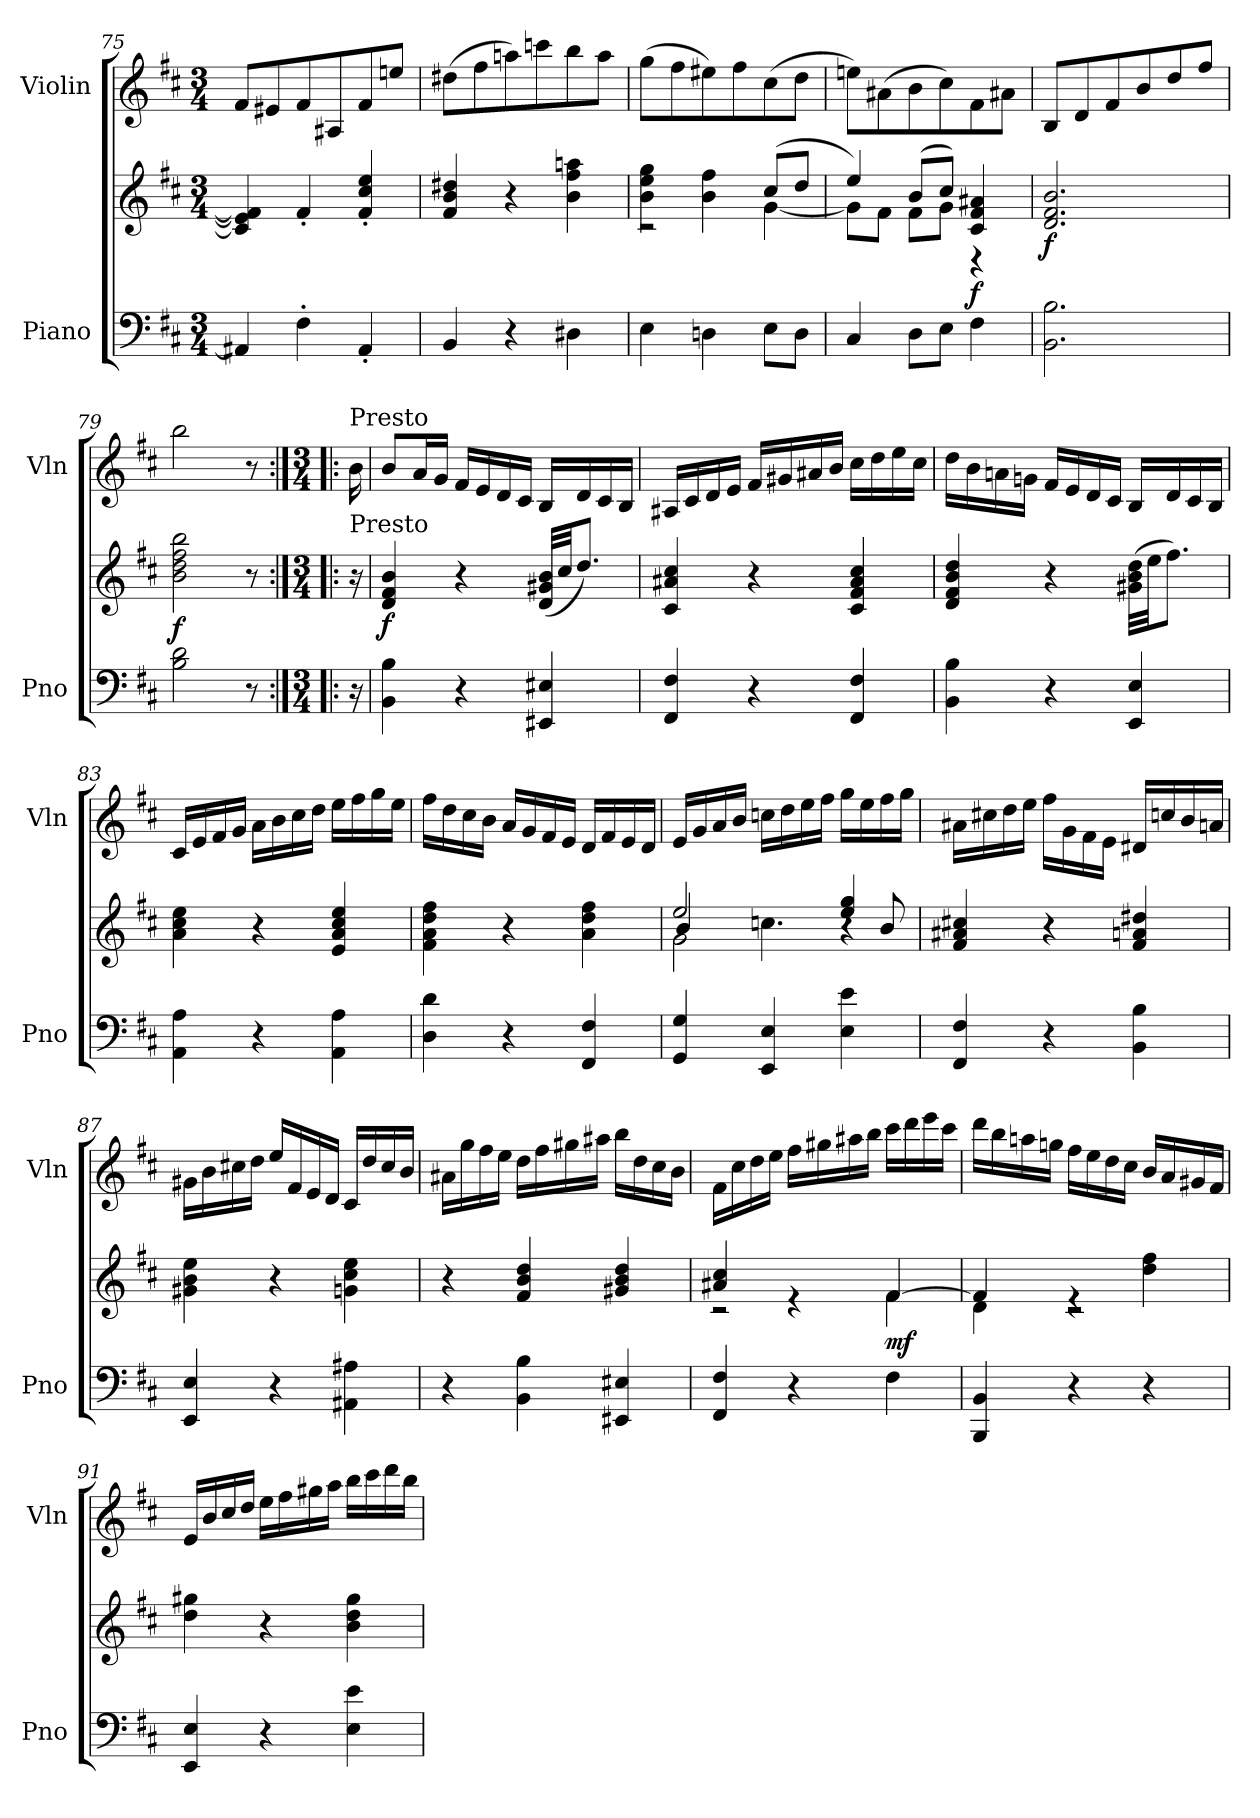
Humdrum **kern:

**kern	**kern	**dynam	**kern
*part2	*part2	*part2	*part1
*staff3	*staff2	*staff2/3	*staff1
*I"Piano	*	*	*I"Violin
*I'Pno	*	*	*I'Vln
!!LO:PB:g=z
*clefF4	*clefG2	*	*clefG2
*k[f#c#]	*k[f#c#]	*	*k[f#c#]
*M3/4	*M3/4	*	*M3/4
=75	=75	=75	=75
4AA#X/]	4c#/] 4e/] 4f#/]	.	8f#/L
.	.	.	8e#X/
4F#'\	4f#'/	.	8f#/
.	.	.	8A#X/
4AA#'/	4f#/' 4cc#/' 4ee/'	.	8f#/
.	.	.	8een/J
=76	=76	=76	=76
4BB/	4f#/ 4b/ 4dd#X/	.	(>8dd#X\L
.	.	.	8ff#\
4r	4r	.	8aan\)
.	.	.	8cccn\
4D#X\	4b\ 4ff#\ 4aan\	.	8bb\
.	.	.	8aa\J
=77	=77	=77	=77
*	*^	*	*
4E\	4b\ 4ee\ 4gg\	2r	.	(>8gg\L
.	.	.	.	8ff#\
4Dn\	4b\ 4ff#\	.	.	8ee#X\)
.	.	.	.	8ff#\
8E\L	(>8cc#/L	[4g\	.	(>8cc#\
8D\J	8dd/J	.	.	8dd\J
=78	=78	=78	=78	=78
4C#/	4ee/)	8g\L]	.	8een\L)
.	.	8f#\J	.	(>8a#X\
8D\L	(>8b/L	8f#\L	.	8b\
8E\J	8cc#/J)	8g\J	.	8cc#\)
!	!	!	!LO:DY:b	!
4F#\	4c#/ 4f#/ 4a#X/	4r	f	8f#\
.	.	.	.	8a#X\J
*	*v	*v	*	*
=79	=79	=79	=79
!	!	!LO:DY:b	!
2.BB\ 2.B\	2.d/ 2.f#/ 2.b/	f	8B/L
.	.	.	8d/
.	.	.	8f#/
.	.	.	8b/
.	.	.	8dd/
.	.	.	8ff#/J
=79X2	=79X2	=79X2	=79X2
!	!	!LO:DY:b	!
2B\ 2d\	2b\ 2dd\ 2ff#\ 2bb\	f	2bb\
8r	8r	.	8r
!!LO:LB:g=z
=79X3:|!|:	=79X3:|!|:	=79X3:|!|:	=79X3:|!|:
*M3/4	*M3/4	*	*M3/4
*	*	*	*MM75
!	!	!	!LO:TX:a:t=Presto
!	!LO:TX:a:t=Presto	!	!
16r	16r	.	16b\
=80	=80	=80	=80
!	!	!LO:DY:b	!
4BB\ 4B\	4d/ 4f#/ 4b/	f	8b/L
.	.	.	16a/L
.	.	.	16g/JJ
4r	4r	.	16f#/LL
.	.	.	16e/
.	.	.	16d/
.	.	.	16c#/JJ
4EE#X/ 4E#X/	(<32d/ 32g#X/ 32b/LLL	.	16B/LL
.	32cc#/JJ	.	.
.	8.dd/J)	.	16d/
.	.	.	16c#/
.	.	.	16B/JJ
=81	=81	=81	=81
4FF#/ 4F#/	4c#/ 4a#X/ 4cc#/	.	16A#X/LL
.	.	.	16c#/
.	.	.	16d/
.	.	.	16e/JJ
4r	4r	.	16f#/LL
.	.	.	16g#X/
.	.	.	16a#X/
.	.	.	16b/JJ
4FF#/ 4F#/	4c#/ 4f#/ 4a#/ 4cc#/	.	16cc#\LL
.	.	.	16dd\
.	.	.	16ee\
.	.	.	16cc#\JJ
=82	=82	=82	=82
4BB\ 4B\	4d/ 4f#/ 4b/ 4dd/	.	16dd\LL
.	.	.	16b\
.	.	.	16an\
.	.	.	16gn\JJ
4r	4r	.	16f#/LL
.	.	.	16e/
.	.	.	16d/
.	.	.	16c#/JJ
4EE/ 4E/	(>32g#X\ 32b\ 32dd\LLL	.	16B/LL
.	32ee\JJ	.	.
.	8.ff#\J)	.	16d/
.	.	.	16c#/
.	.	.	16B/JJ
!!LO:LB:g=z
=83	=83	=83	=83
4AA\ 4A\	4a\ 4cc#\ 4ee\	.	16c#/LL
.	.	.	16e/
.	.	.	16f#/
.	.	.	16g/JJ
4r	4r	.	16a\LL
.	.	.	16b\
.	.	.	16cc#\
.	.	.	16dd\JJ
4AA\ 4A\	4e/ 4a/ 4cc#/ 4ee/	.	16ee\LL
.	.	.	16ff#\
.	.	.	16gg\
.	.	.	16ee\JJ
=84	=84	=84	=84
4D\ 4d\	4f#\ 4a\ 4dd\ 4ff#\	.	16ff#\LL
.	.	.	16dd\
.	.	.	16cc#\
.	.	.	16b\JJ
4r	4r	.	16a/LL
.	.	.	16g/
.	.	.	16f#/
.	.	.	16e/JJ
4FF#/ 4F#/	4a\ 4dd\ 4ff#\	.	16d/LL
.	.	.	16f#/
.	.	.	16e/
.	.	.	16d/JJ
=85	=85	=85	=85
*	*^	*	*
*	*	*^	*	*
4GG/ 4G/	2ee/	2g\	4b/	.	16e/LL
.	.	.	.	.	16g/
.	.	.	.	.	16a/
.	.	.	.	.	16b/JJ
4EE/ 4E/	.	.	4.ccn\	.	16ccn\LL
.	.	.	.	.	16dd\
.	.	.	.	.	16ee\
.	.	.	.	.	16ff#\JJ
4E\ 4e\	4ee/ 4gg/	4r	.	.	16gg\LL
.	.	.	.	.	16ee\
.	.	.	8b/	.	16ff#\
.	.	.	.	.	16gg\JJ
*	*v	*v	*v	*	*
=86	=86	=86	=86
4FF#/ 4F#/	4f#/ 4a#X/ 4cc#X/	.	16a#X\LL
.	.	.	16cc#X\
.	.	.	16dd\
.	.	.	16ee\JJ
4r	4r	.	16ff#\LL
.	.	.	16g\
.	.	.	16f#\
.	.	.	16e\JJ
4BB\ 4B\	4f#/ 4an/ 4dd#X/	.	16d#X/LL
.	.	.	16ccn/
.	.	.	16b/
.	.	.	16an/JJ
!!LO:LB:g=z
=87	=87	=87	=87
4EE/ 4E/	4g#X\ 4b\ 4ee\	.	16g#X\LL
.	.	.	16b\
.	.	.	16cc#X\
.	.	.	16dd\JJ
4r	4r	.	16ee/LL
.	.	.	16f#/
.	.	.	16e/
.	.	.	16d/JJ
4AA#X\ 4A#X\	4gn\ 4cc#\ 4ee\	.	16c#/LL
.	.	.	16dd/
.	.	.	16cc#/
.	.	.	16b/JJ
=88	=88	=88	=88
4r	4r	.	16a#X\LL
.	.	.	16gg\
.	.	.	16ff#\
.	.	.	16ee\JJ
4BB\ 4B\	4f#/ 4b/ 4dd/	.	16dd\LL
.	.	.	16ff#\
.	.	.	16gg#X\
.	.	.	16aa#X\JJ
4EE#X/ 4E#X/	4g#X/ 4b/ 4dd/	.	16bb\LL
.	.	.	16dd\
.	.	.	16cc#\
.	.	.	16b\JJ
=89	=89	=89	=89
*	*^	*	*
4FF#/ 4F#/	4a#X/ 4cc#/	2r	.	16f#\LL
.	.	.	.	16cc#\
.	.	.	.	16dd\
.	.	.	.	16ee\JJ
4r	4re	.	.	16ff#\LL
.	.	.	.	16gg#X\
.	.	.	.	16aa#X\
.	.	.	.	16bb\JJ
!	!	!	!LO:DY:b	!
4F#\	[4f#/	4f#\	mf	16ccc#\LL
.	.	.	.	16ddd\
.	.	.	.	16eee\
.	.	.	.	16ccc#\JJ
=90	=90	=90	=90	=90
4BBB/ 4BB/	4f#/]	4d\	.	16ddd\LL
.	.	.	.	16bb\
.	.	.	.	16aan\
.	.	.	.	16ggn\JJ
4r	4re	2r	.	16ff#\LL
.	.	.	.	16ee\
.	.	.	.	16dd\
.	.	.	.	16cc#\JJ
4r	4dd\ 4ff#\	.	.	16b/LL
.	.	.	.	16a/
.	.	.	.	16g#X/
.	.	.	.	16f#/JJ
*	*v	*v	*	*
!!LO:PB:g=z
=91	=91	=91	=91
4EE/ 4E/	4dd\ 4gg#X\	.	16e/LL
.	.	.	16b/
.	.	.	16cc#/
.	.	.	16dd/JJ
4r	4r	.	16ee\LL
.	.	.	16ff#\
.	.	.	16gg#X\
.	.	.	16aa\JJ
4E\ 4e\	4b\ 4dd\ 4gg#\	.	16bb\LL
.	.	.	16ccc#\
.	.	.	16ddd\
.	.	.	16bb\JJ
=	=	=	=
*-	*-	*-	*-
